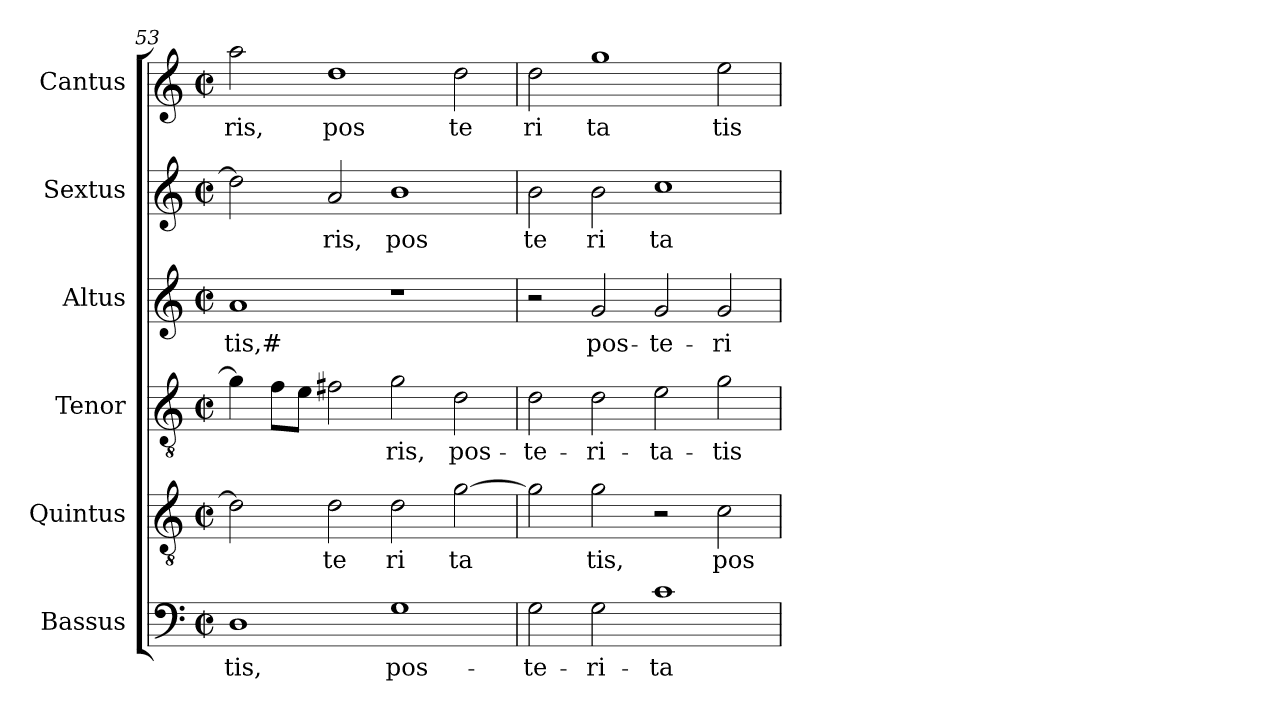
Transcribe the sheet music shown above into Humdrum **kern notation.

**kern	**text	**kern	**text	**kern	**text	**kern	**text	**kern	**text	**kern	**text
*part6	*part6	*part5	*part5	*part4	*part4	*part3	*part3	*part2	*part2	*part1	*part1
*staff6	*staff6	*staff5	*staff5	*staff4	*staff4	*staff3	*staff3	*staff2	*staff2	*staff1	*staff1
*I"Bassus	*	*I"Quintus	*	*I"Tenor	*	*I"Altus	*	*I"Sextus	*	*I"Cantus	*
*clefF4	*	*clefGv2	*	*clefGv2	*	*clefG2	*	*clefG2	*	*clefG2	*
*M2/2	*	*M2/2	*	*M2/2	*	*M2/2	*	*M2/2	*	*M2/2	*
*met(c|)	*	*met(c|)	*	*met(c|)	*	*met(c|)	*	*met(c|)	*	*met(c|)	*
=53	=53	=53	=53	=53	=53	=53	=53	=53	=53	=53	=53
!	!LO:LY:b:cj	!	!	!	!	!	!LO:LY:b:cj	!	!	!	!LO:LY:b:cj
1D	-tis,	2d\]	.	4g\]	.	1a	-tis,#	2dd\]	.	2aa\	ris,
.	.	.	.	8f\L	.	.	.	.	.	.	.
.	.	.	.	8e\J	.	.	.	.	.	.	.
!	!	!	!LO:LY:b:cj	!	!	!	!	!	!LO:LY:b:cj	!	!LO:LY:b:cj
.	.	2d\	te	2f#\	.	.	.	2a/	ris,	1dd	pos
!	!LO:LY:b:cj	!	!LO:LY:b:cj	!	!LO:LY:b:cj	!	!	!	!LO:LY:b:cj	!	!
1G	pos-	2d\	ri	2g\	-ris,	1r	.	1b	pos	.	.
!	!	!	!LO:LY:b:cj	!	!LO:LY:b:cj	!	!	!	!	!	!LO:LY:b:cj
.	.	[>2g\	ta	2d\	pos-	.	.	.	.	2dd\	te
=54	=54	=54	=54	=54	=54	=54	=54	=54	=54	=54	=54
!	!LO:LY:b:cj	!	!	!	!LO:LY:b:cj	!	!	!	!LO:LY:b:cj	!	!LO:LY:b:cj
2G\	-te-	2g\]	.	2d\	-te-	2r	.	2b\	te	2dd\	ri
!	!LO:LY:b:cj	!	!LO:LY:b:cj	!	!LO:LY:b:cj	!	!LO:LY:b:cj	!	!LO:LY:b:cj	!	!LO:LY:b:cj
2G\	-ri-	2g\	tis,	2d\	-ri-	2g/	pos-	2b\	ri	1gg	ta
!	!LO:LY:b:cj	!	!	!	!LO:LY:b:cj	!	!LO:LY:b:cj	!	!LO:LY:b:cj	!	!
1c	-ta-	2r	.	2e\	-ta-	2g/	-te-	1cc	ta	.	.
!	!	!	!LO:LY:b:cj	!	!LO:LY:b:cj	!	!LO:LY:b:cj	!	!	!	!LO:LY:b:cj
.	.	2c\	pos	2g\	-tis	2g/	-ri-	.	.	2ee\	tis
=	=	=	=	=	=	=	=	=	=	=	=
*-	*-	*-	*-	*-	*-	*-	*-	*-	*-	*-	*-
